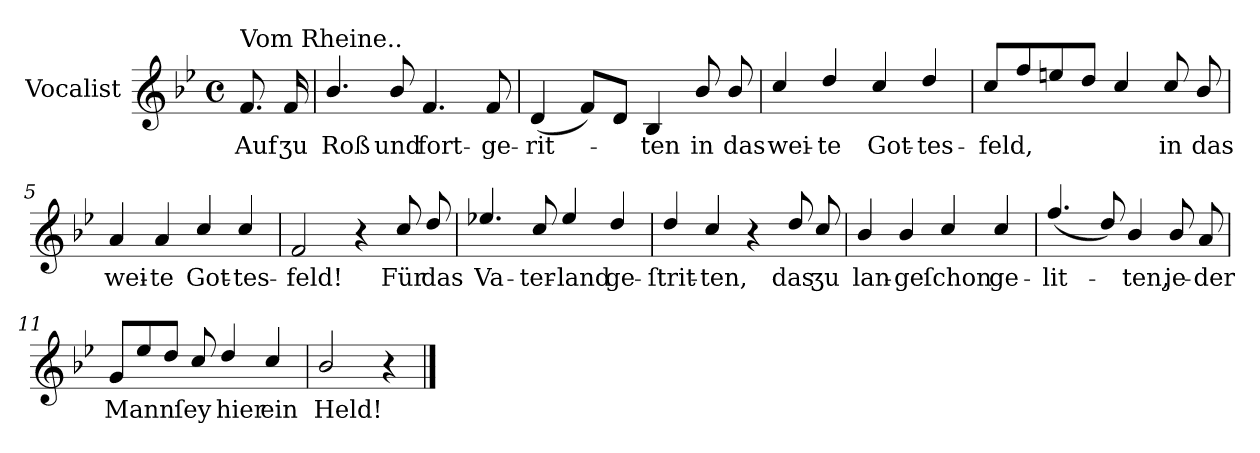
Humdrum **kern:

**kern	**text
*part1	*part1
*staff1	*staff1
*I"Vocalist	*
*k[b-e-]	*
*B-:	*
*M4/4	*
*met(c)	*
=	=
!LO:TX:a:t=Vom Rheine..	!
8.f	Auf
16f	ʒu
=1	=1
4.b-/	Roß
8b-/	und
4.f	fort-
8f	-ge-
=2	=2
(4d	-rit-
8fL)	.
8dJ	.
4B-	-ten
8b-/	in
8b-/	das
=3	=3
4cc/	wei-
4dd/	-te
4cc/	Got-
4dd/	-tes-
=4	=4
8cc/L	-feld,
8ff	.
8een	.
8ddJ	.
4cc/	.
8cc/	in
8b-/	das
=5	=5
4a	wei-
4a	-te
4cc/	Got-
4cc/	-tes-
=6	=6
2f	-feld!
4r	.
8cc/	Für
8dd/	das
=7	=7
4.ee-X/	Va-
8cc/	-ter-
4ee-/	-land
4dd/	ge-
=8	=8
4dd/	-ſtrit-
4cc/	-ten,
4r	.
8dd/	das
8cc/	ʒu
=9	=9
4b-/	lan-
4b-/	-ge
4cc/	ſchon
4cc/	ge-
=10	=10
(>4.ff/	-lit-
8dd/)	.
4b-/	-ten,
8b-/	je-
8a/	-der
=11	=11
8g/L	Mann
8ee-	.
8ddJ	.
8cc/	ſey
4dd/	hier
4cc/	ein
=12	=12
2b-/	Held!
4r	.
==	==
*-	*-
